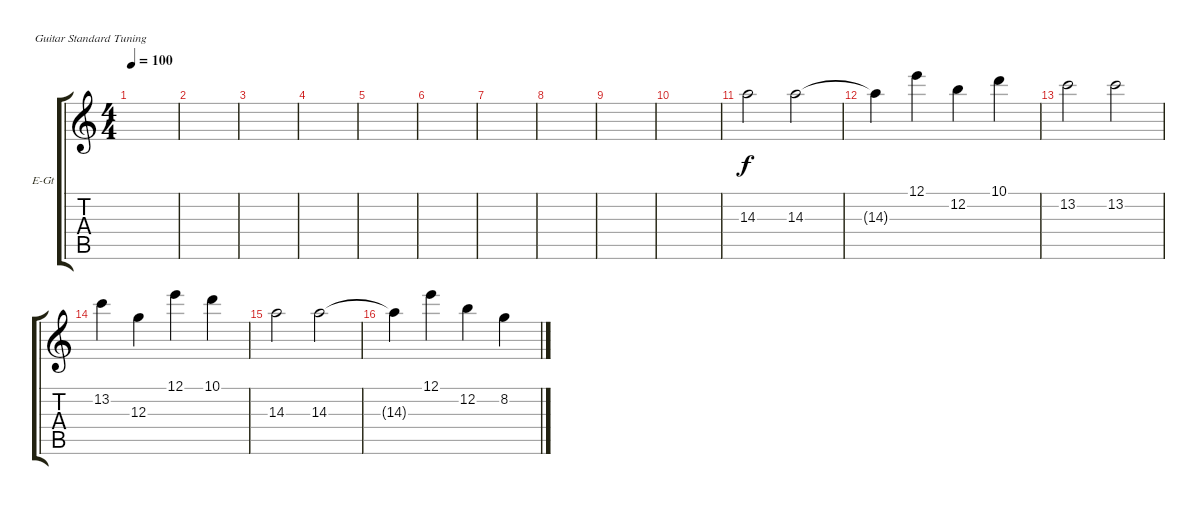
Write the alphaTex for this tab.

\defaultSystemsLayout 4
\bracketExtendMode groupsimilarinstruments
\firstSystemTrackNameOrientation horizontal
\otherSystemsTrackNameOrientation horizontal
\track ("Духовой" "E-Gt") {instrument electricguitarclean}
\staff {score tabs}
\tuning (E4 B3 G3 D3 A2 E2)
\ts (4 4)
\tempo 100
\clef g2
\scale
0.333333
\ks c
|
\scale
0.333333 |
\scale
0.333333 |
\scale
0.333333 |
\scale
0.333333 |
\scale
0.333333 |
\scale
0.333333 |
\scale
0.333333 |
\scale
0.333333 |
\scale
0.333333 |
\scale
0.333333 14.3.2 14.3.2 |
\scale
0.333333 14.3{t}.4 12.1.4 12.2.4 10.1.4 |
\scale
0.333333 13.2.2 13.2.2 |
\scale
0.333333 13.2.4 12.3.4 12.1.4 10.1.4 |
\scale
0.333333 14.3.2 14.3.2 |
\scale
0.333333 14.3{t}.4 12.1.4 12.2.4 8.2.4
